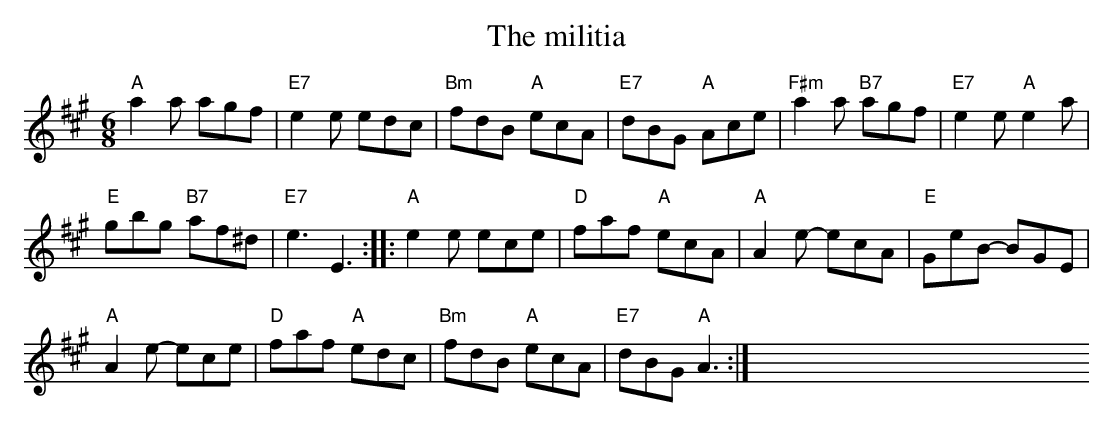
X:1
T:The militia
M:6/8
L:1/8
K:A
"A"a2 a agf | "E7"e2 e edc | "Bm"fdB "A"ecA | "E7"dBG "A"Ace |\
"F#m"a2 a "B7"agf | "E7"e2 e "A"e2 a |
 "E"gbg "B7"af^d | "E7"e3 E3 ::\
  "A"e2 e ece | "D"faf "A"ecA | "A"A2 e- ecA | "E"GeB- BGE |
"A"A2 e- ece | "D"faf "A"edc | "Bm"fdB "A"ecA | "E7"dBG "A"A3 :|\
xxx xxx [] xxx xxx []
